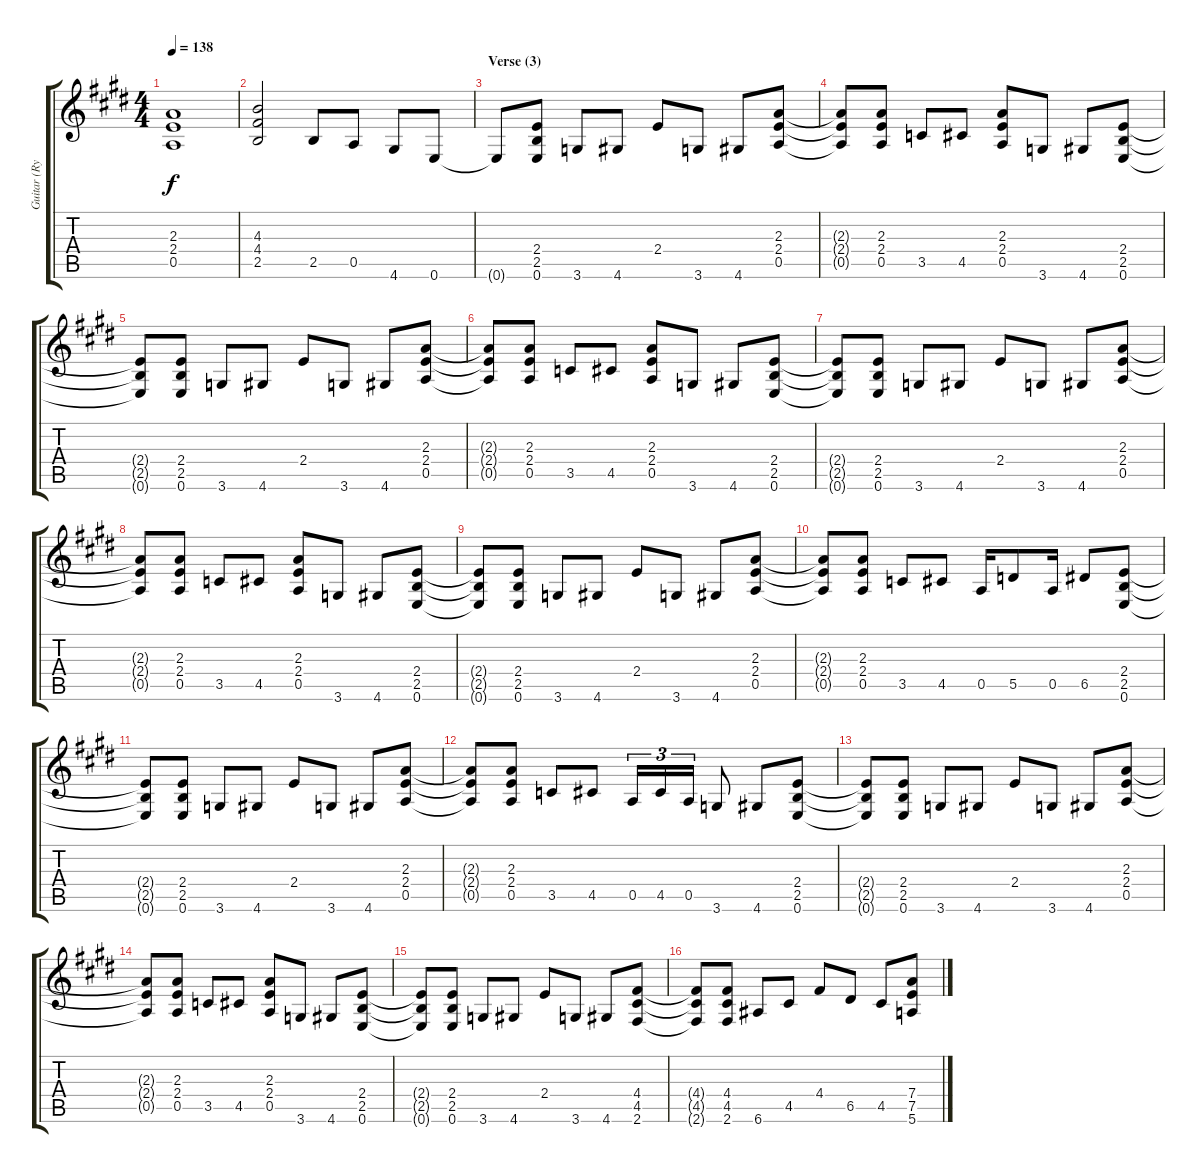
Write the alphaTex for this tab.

\track ("Guitar (Rythym)" "Guitar (Ry") {instrument overdrivenguitar}
\staff {score tabs}
\tuning (E4 B3 G3 D3 A2 E2) {hide}
\ts (4 4)
\tempo 138
\clef g2
\ks e
(2.3 2.4 0.5).1{dy f} |
(4.3 4.4 2.5).2 2.5.8 0.5.8 4.6.8 0.6.8{volume 13} |
\section ("" "Verse (3)")
0.6{t}.8 (2.4 2.5 0.6).8 3.6.8 4.6.8 2.4.8 3.6.8 4.6.8 (2.3 2.4 0.5).8 |
(2.3{t} 2.4{t} 0.5{t}).8 (2.3 2.4 0.5).8 3.5.8 4.5.8 (2.3 2.4 0.5).8 3.6.8 4.6.8 (2.4 2.5 0.6).8 |
(2.4{t} 2.5{t} 0.6{t}).8 (2.4 2.5 0.6).8 3.6.8 4.6.8 2.4.8 3.6.8 4.6.8 (2.3 2.4 0.5).8 |
(2.3{t} 2.4{t} 0.5{t}).8 (2.3 2.4 0.5).8 3.5.8 4.5.8 (2.3 2.4 0.5).8 3.6.8 4.6.8 (2.4 2.5 0.6).8 |
(2.4{t} 2.5{t} 0.6{t}).8 (2.4 2.5 0.6).8 3.6.8 4.6.8 2.4.8 3.6.8 4.6.8 (2.3 2.4 0.5).8 |
(2.3{t} 2.4{t} 0.5{t}).8 (2.3 2.4 0.5).8 3.5.8 4.5.8 (2.3 2.4 0.5).8 3.6.8 4.6.8 (2.4 2.5 0.6).8 |
(2.4{t} 2.5{t} 0.6{t}).8 (2.4 2.5 0.6).8 3.6.8 4.6.8 2.4.8 3.6.8 4.6.8 (2.3 2.4 0.5).8 |
(2.3{t} 2.4{t} 0.5{t}).8 (2.3 2.4 0.5).8 3.5.8 4.5.8 0.5.16 5.5.8 0.5.16 6.5.8 (2.4 2.5 0.6).8 |
(2.4{t} 2.5{t} 0.6{t}).8 (2.4 2.5 0.6).8 3.6.8 4.6.8 2.4.8 3.6.8 4.6.8 (2.3 2.4 0.5).8 |
(2.3{t} 2.4{t} 0.5{t}).8 (2.3 2.4 0.5).8 3.5.8 4.5.8 0.5.16{tu (3 2)} 4.5.16{tu (3 2)} 0.5.16{tu (3 2)} 3.6.8 4.6.8 (2.4 2.5 0.6).8 |
(2.4{t} 2.5{t} 0.6{t}).8 (2.4 2.5 0.6).8 3.6.8 4.6.8 2.4.8 3.6.8 4.6.8 (2.3 2.4 0.5).8 |
(2.3{t} 2.4{t} 0.5{t}).8 (2.3 2.4 0.5).8 3.5.8 4.5.8 (2.3 2.4 0.5).8 3.6.8 4.6.8 (2.4 2.5 0.6).8 |
(2.4{t} 2.5{t} 0.6{t}).8 (2.4 2.5 0.6).8 3.6.8 4.6.8 2.4.8 3.6.8 4.6.8 (4.4 4.5 2.6).8 |
(4.4{t} 4.5{t} 2.6{t}).8 (4.4 4.5 2.6).8 6.6.8 4.5.8 4.4.8 6.5.8 4.5.8 (7.4 7.5 5.6).8
